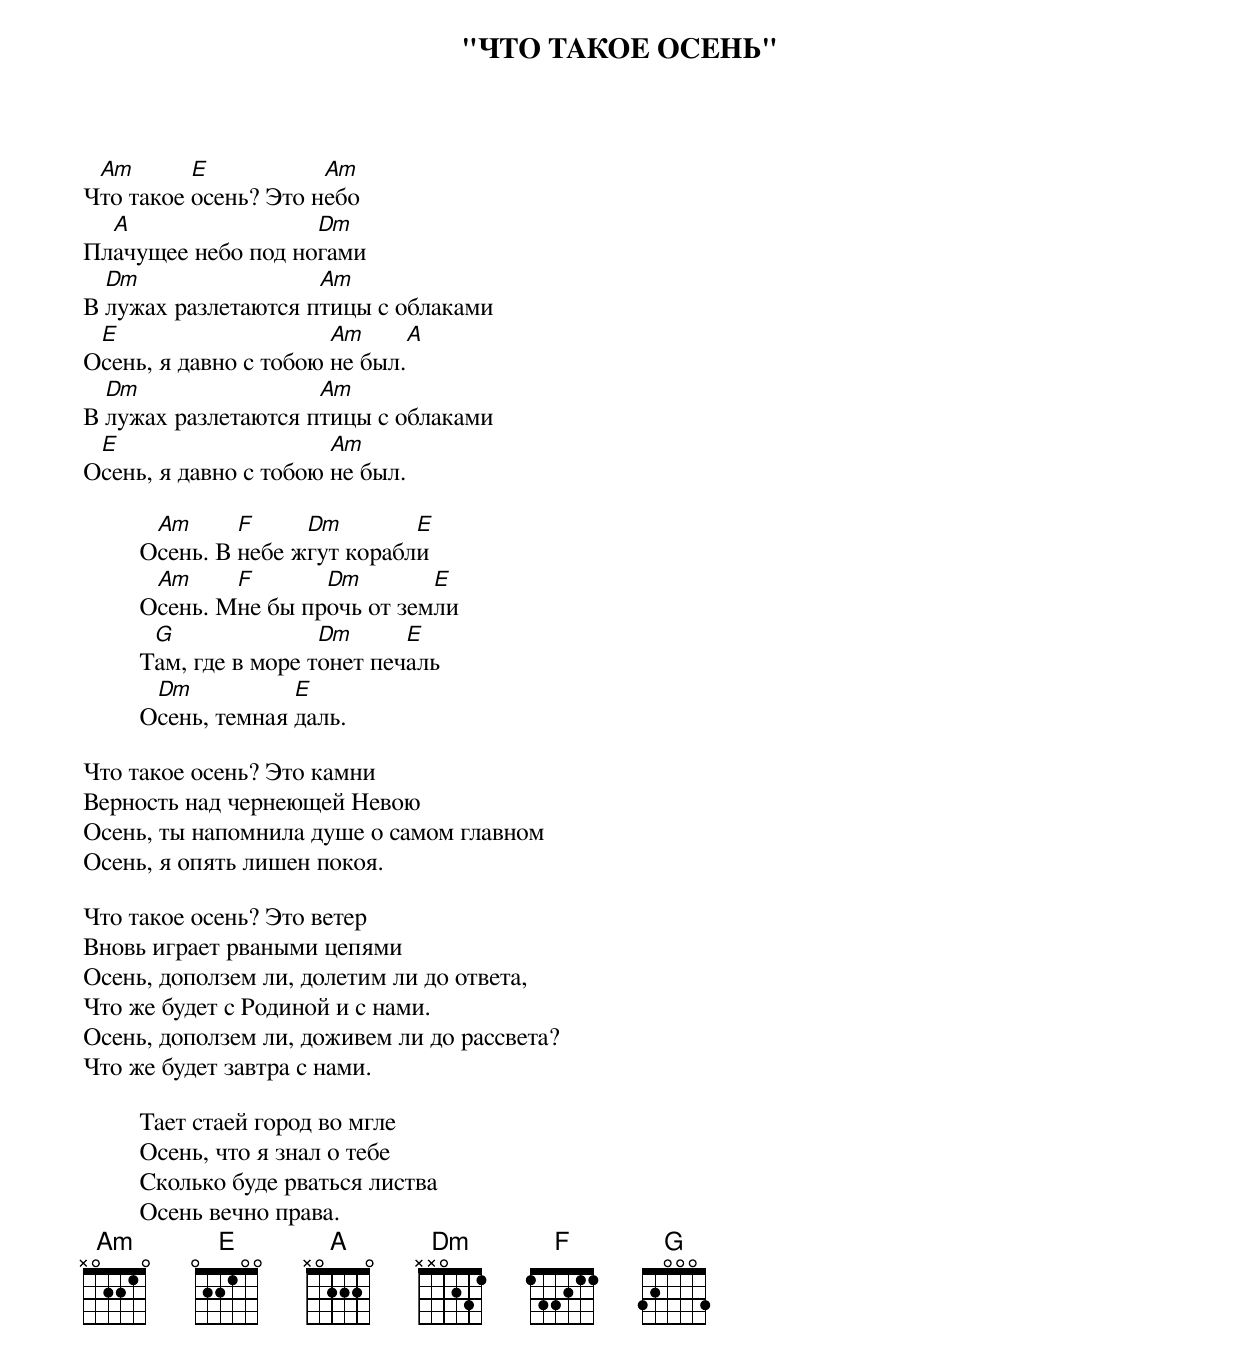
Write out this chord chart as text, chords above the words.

               "ЧТО ТАКОЕ ОСЕHЬ"

 Am       E           Am
Что такое осень? Это небо
  A                 Dm
Плачущее небо под ногами
  Dm                 Am
В лужах разлетаются птицы с облаками
 E                     Am     A
Осень, я давно с тобою не был.
  Dm                 Am
В лужах разлетаются птицы с облаками
 E                     Am
Осень, я давно с тобою не был.

          Am      F     Dm        E
         Осень. В небе жгут корабли
          Am     F       Dm        E
         Осень. Мне бы прочь от земли
          G               Dm      E
         Там, где в море тонет печаль
          Dm           E
         Осень, темная даль.

Что такое осень? Это камни
Верность над чернеющей Hевою
Осень, ты напомнила душе о самом главном
Осень, я опять лишен покоя.

Что такое осень? Это ветер
Вновь играет рваными цепями
Осень, доползем ли, долетим ли до ответа,
Что же будет с Родиной и с нами.
Осень, доползем ли, доживем ли до рассвета?
Что же будет завтра с нами.

         Тает стаей город во мгле
         Осень, что я знал о тебе
         Сколько буде рваться листва
         Осень вечно права.
